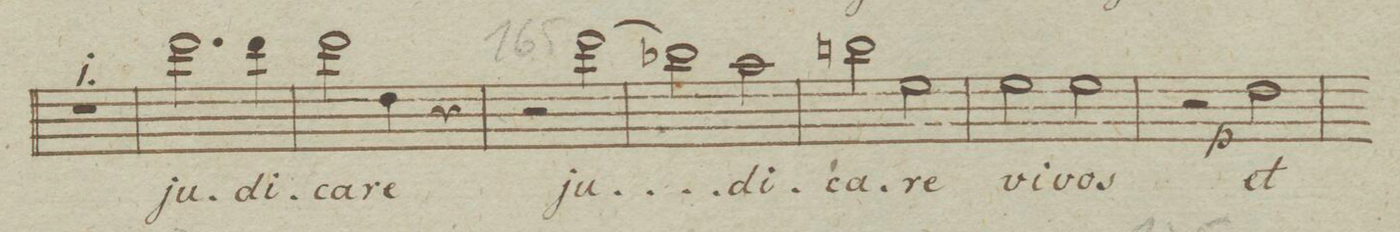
**kern	**text	**dynam
*I"Alto	*	*
*clefC3	*	*
*k[b-e-a-]	*	*
*met(c)	*	*
*M4/4	*	*
1r	.	.
=159	=159	=159
2.ee-\	ju-	.
4ee-\	-di-	.
=160	=160	=160
2ee-\	-ca-	.
4e-\	-re	.
4r	.	.
=161	=161	=161
2r	.	.
(2ee-\	ju-	.
=162	=162	=162
2cc-X\)	.	.
2b-\	-di-	.
=163	=163	=163
2ccn\	-ca-	.
2f\	-re	.
=164	=164	=164
2f\	vi-	.
2f\	-vos	.
=165	=165	=165
2r	.	.
2e-\	et	.
=166	=166	=166
*-	*-	*-
